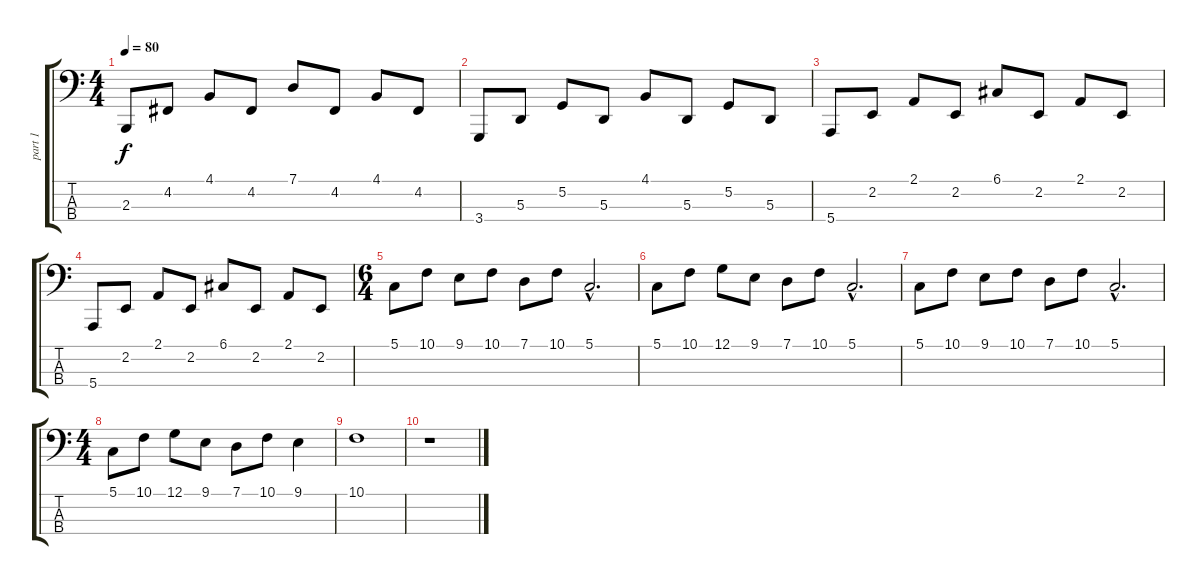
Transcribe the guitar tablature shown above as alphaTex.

\track ("part 1" "part 1") {instrument cello}
\staff {score tabs}
\tuning (G2 D2 A1 E1) {hide}
\ts (4 4)
\tempo 80
\clef f4
\ks c
2.3.8{dy f} 4.2.8 4.1.8 4.2.8 7.1.8 4.2.8 4.1.8 4.2.8 |
3.4.8 5.3.8 5.2.8 5.3.8 4.1.8 5.3.8 5.2.8 5.3.8 |
5.4.8 2.2.8 2.1.8 2.2.8 6.1.8 2.2.8 2.1.8 2.2.8 |
5.4.8 2.2.8 2.1.8 2.2.8 6.1.8 2.2.8 2.1.8 2.2.8 |
\ts (6 4)
5.1.8 10.1.8 9.1.8 10.1.8 7.1.8 10.1.8 5.1{hac}.2{d} |
5.1.8 10.1.8 12.1.8 9.1.8 7.1.8 10.1.8 5.1{hac}.2{d} |
5.1.8 10.1.8 9.1.8 10.1.8 7.1.8 10.1.8 5.1{hac}.2{d} |
\ts (4 4)
5.1.8 10.1.8 12.1.8 9.1.8 7.1.8 10.1.8 9.1.4 |
10.1.1 |
r.1
